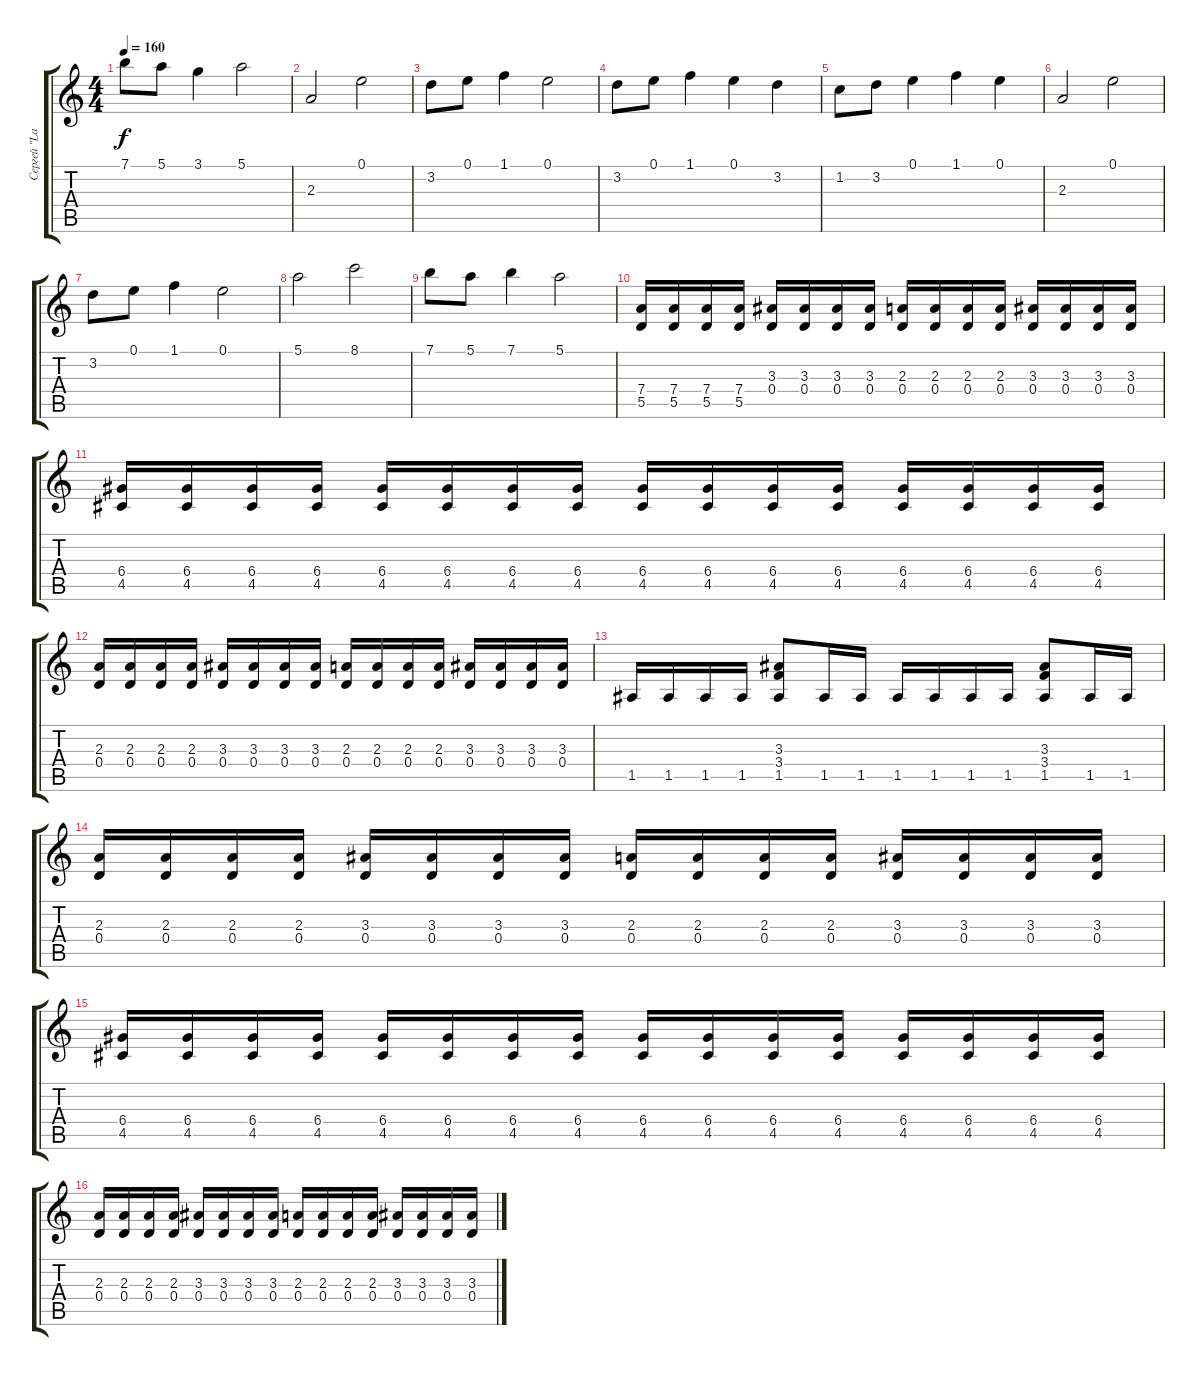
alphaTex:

\track ("Сергей \"Lazar\"" "Сергей \"La") {instrument distortionguitar}
\staff {score tabs}
\tuning (E4 B3 G3 D3 A2 E2) {hide}
\ts (4 4)
\tempo 160
\clef g2
\ks c
7.1.8{dy f} 5.1.8 3.1.4 5.1.2 |
2.3.2 0.1.2 |
3.2.8 0.1.8 1.1.4 0.1.2 |
3.2.8 0.1.8 1.1.4 0.1.4 3.2.4 |
1.2.8 3.2.8 0.1.4 1.1.4 0.1.4 |
2.3.2 0.1.2 |
3.2.8 0.1.8 1.1.4 0.1.2 |
5.1.2 8.1.2 |
7.1.8 5.1.8 7.1.4 5.1.2 |
(7.4 5.5).16 (7.4 5.5).16 (7.4 5.5).16 (7.4 5.5).16 (3.3 0.4).16 (3.3 0.4).16 (3.3 0.4).16 (3.3 0.4).16 (2.3 0.4).16 (2.3 0.4).16 (2.3 0.4).16 (2.3 0.4).16 (3.3 0.4).16 (3.3 0.4).16 (3.3 0.4).16 (3.3 0.4).16 |
(6.4 4.5).16 (6.4 4.5).16 (6.4 4.5).16 (6.4 4.5).16 (6.4 4.5).16 (6.4 4.5).16 (6.4 4.5).16 (6.4 4.5).16 (6.4 4.5).16 (6.4 4.5).16 (6.4 4.5).16 (6.4 4.5).16 (6.4 4.5).16 (6.4 4.5).16 (6.4 4.5).16 (6.4 4.5).16 |
(2.3 0.4).16 (2.3 0.4).16 (2.3 0.4).16 (2.3 0.4).16 (3.3 0.4).16 (3.3 0.4).16 (3.3 0.4).16 (3.3 0.4).16 (2.3 0.4).16 (2.3 0.4).16 (2.3 0.4).16 (2.3 0.4).16 (3.3 0.4).16 (3.3 0.4).16 (3.3 0.4).16 (3.3 0.4).16 |
1.5.16 1.5.16 1.5.16 1.5.16 (3.3 3.4 1.5).8 1.5.16 1.5.16 1.5.16 1.5.16 1.5.16 1.5.16 (3.3 3.4 1.5).8 1.5.16 1.5.16 |
(2.3 0.4).16 (2.3 0.4).16 (2.3 0.4).16 (2.3 0.4).16 (3.3 0.4).16 (3.3 0.4).16 (3.3 0.4).16 (3.3 0.4).16 (2.3 0.4).16 (2.3 0.4).16 (2.3 0.4).16 (2.3 0.4).16 (3.3 0.4).16 (3.3 0.4).16 (3.3 0.4).16 (3.3 0.4).16 |
(6.4 4.5).16 (6.4 4.5).16 (6.4 4.5).16 (6.4 4.5).16 (6.4 4.5).16 (6.4 4.5).16 (6.4 4.5).16 (6.4 4.5).16 (6.4 4.5).16 (6.4 4.5).16 (6.4 4.5).16 (6.4 4.5).16 (6.4 4.5).16 (6.4 4.5).16 (6.4 4.5).16 (6.4 4.5).16 |
(2.3 0.4).16 (2.3 0.4).16 (2.3 0.4).16 (2.3 0.4).16 (3.3 0.4).16 (3.3 0.4).16 (3.3 0.4).16 (3.3 0.4).16 (2.3 0.4).16 (2.3 0.4).16 (2.3 0.4).16 (2.3 0.4).16 (3.3 0.4).16 (3.3 0.4).16 (3.3 0.4).16 (3.3 0.4).16
